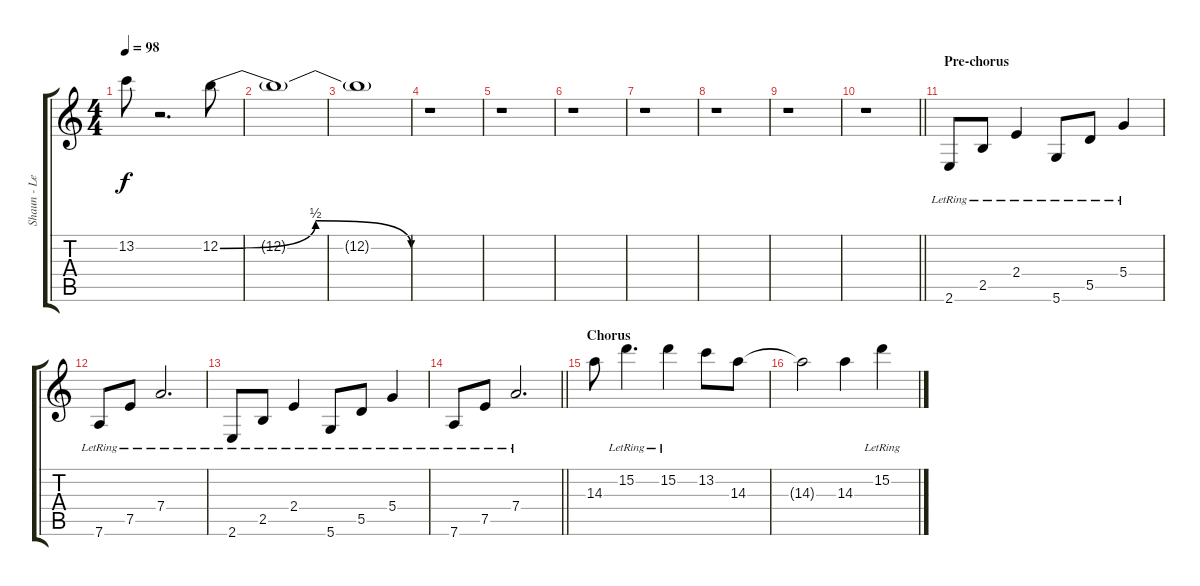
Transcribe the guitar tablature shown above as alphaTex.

\track ("Shaun - Lead" "Shaun - Le") {instrument distortionguitar}
\staff {score tabs}
\tuning (E4 B3 G3 D3 A2 D2) {hide}
\ts (4 4)
\tempo 98
\clef g2
\ks c
13.2{t}.8{dy f} r.2{d} 12.2{be (bendrelease 0 0 15 2 30 2 60 0)}.8 |
12.2{t}.1 |
12.2{t}.1 |
r.1 |
r.1 |
r.1 |
r.1 |
r.1 |
r.1 |
\barLineRight lightlight
r.1 |
\section ("" "Pre-chorus")
2.6{lr}.8{instrument electricguitarjazz} 2.5{lr}.8 2.4{lr}.4 5.6{lr}.8 5.5{lr}.8 5.4{lr}.4 |
7.6{lr}.8 7.5{lr}.8 7.4{lr}.2{d} |
2.6{lr}.8 2.5{lr}.8 2.4{lr}.4 5.6{lr}.8 5.5{lr}.8 5.4{lr}.4 |
\barLineRight lightlight
7.6{lr}.8 7.5{lr}.8 7.4{lr}.2{d} |
\section ("" "Chorus")
14.3.8{volume 11 instrument overdrivenguitar} 15.2{lr}.4{d} 15.2{lr}.4 13.2.8 14.3.8 |
14.3{t}.2 14.3.4 15.2{lr}.4
